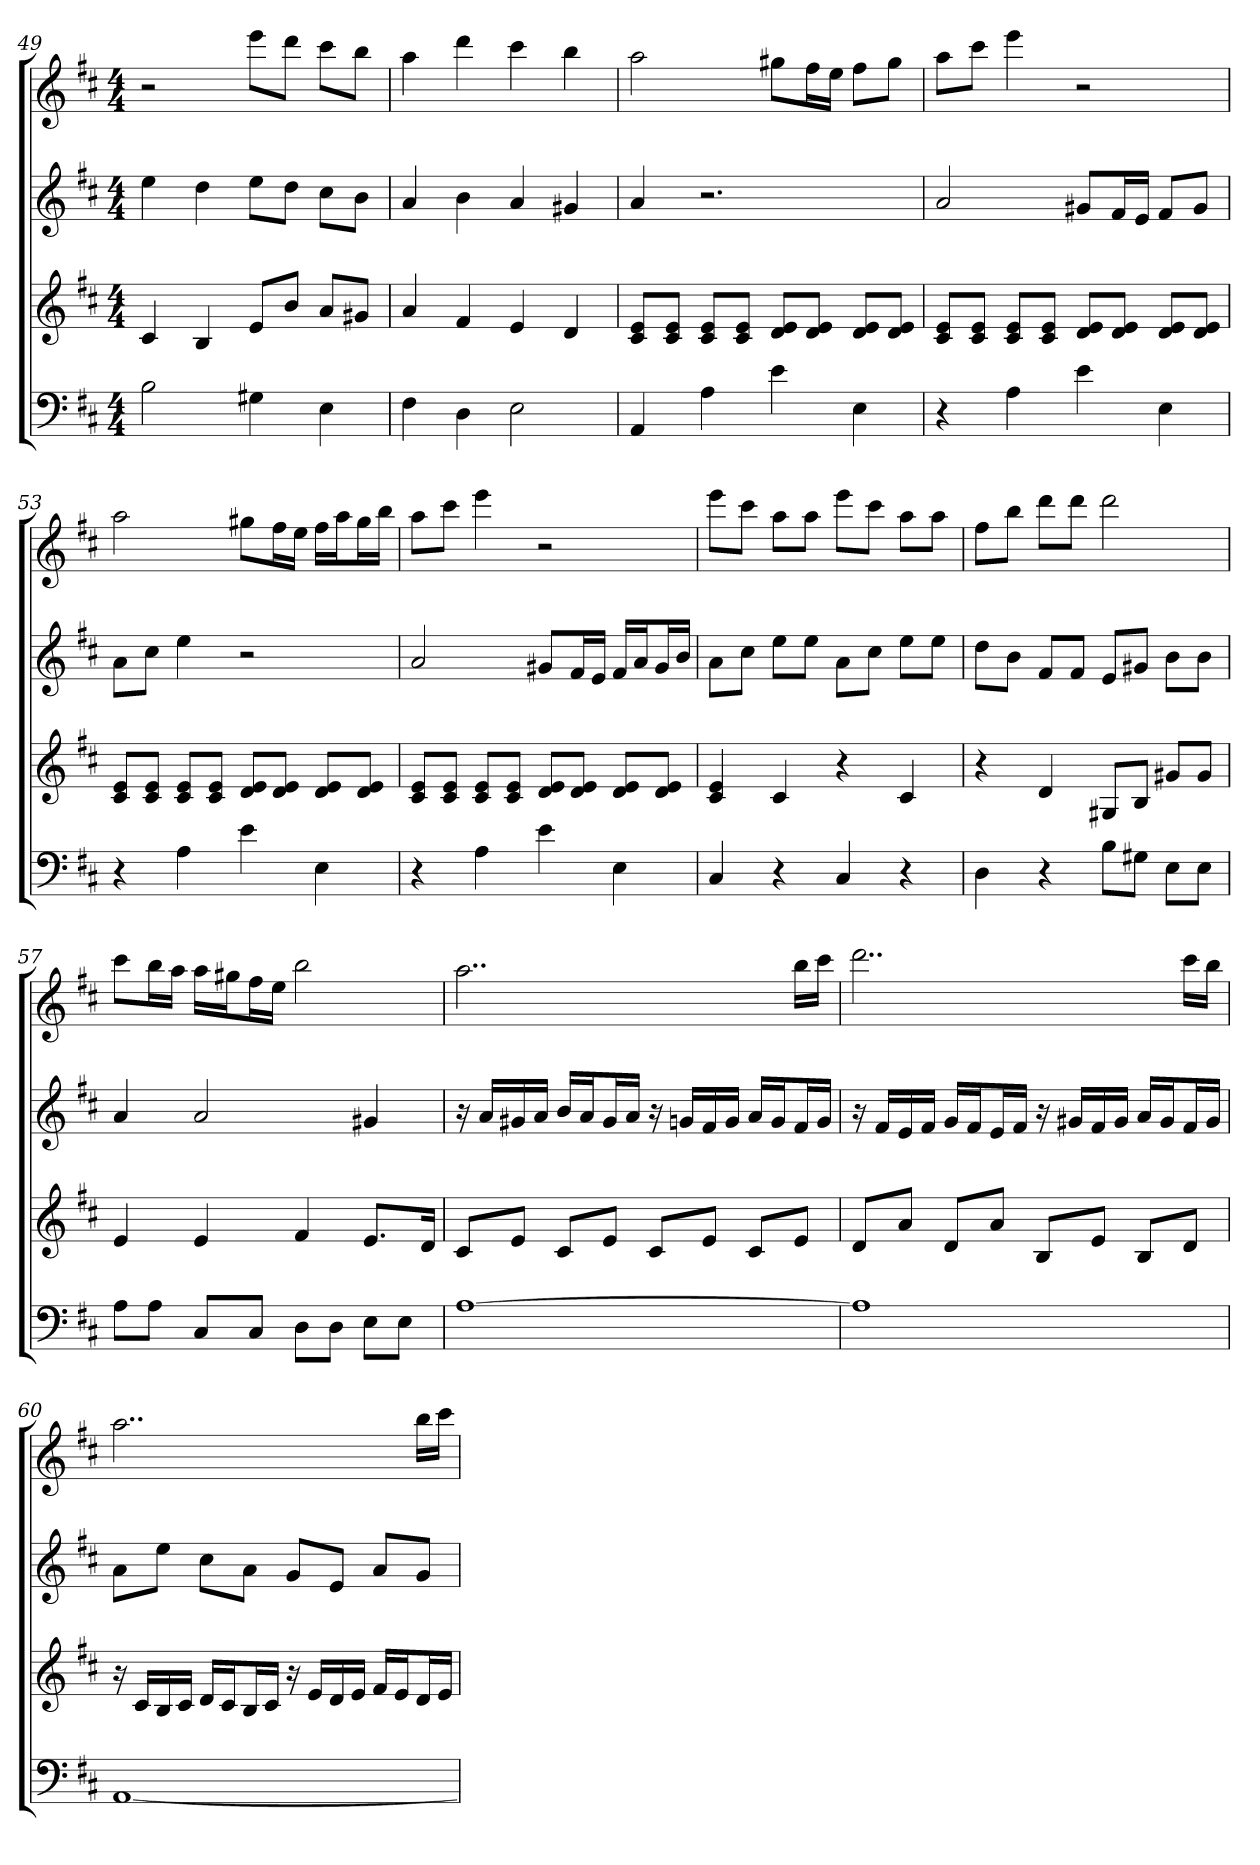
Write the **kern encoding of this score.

**kern	**kern	**kern	**kern
*part4	*part3	*part2	*part1
*staff4	*staff3	*staff2	*staff1
*k[f#c#]	*k[f#c#]	*k[f#c#]	*k[f#c#]
*D:	*D:	*D:	*D:
*M4/4	*M4/4	*M4/4	*M4/4
=49	=49	=49	=49
2B	4c#	4ee	2r
.	4B	4dd	.
4G#X	8eL	8eeL	8eeeL
.	8bJ	8ddJ	8dddJ
4E	8aL	8cc#L	8ccc#L
.	8g#XJ	8bJ	8bbJ
=50	=50	=50	=50
4F#	4a	4a	4aa
4D	4f#	4b	4ddd
2E	4e	4a	4ccc#
.	4d	4g#X	4bb
=51	=51	=51	=51
4AA	8c# 8eL	4a	2aa
.	8c# 8eJ	.	.
4A	8c# 8eL	2.r	.
.	8c# 8eJ	.	.
4e	8d 8eL	.	8gg#XL
.	8d 8eJ	.	16ff#L
.	.	.	16eeJJ
4E	8d 8eL	.	8ff#L
.	8d 8eJ	.	8gg#J
=52	=52	=52	=52
4r	8c# 8eL	2a	8aaL
.	8c# 8eJ	.	8ccc#J
4A	8c# 8eL	.	4eee
.	8c# 8eJ	.	.
4e	8d 8eL	8g#XL	2r
.	8d 8eJ	16f#L	.
.	.	16eJJ	.
4E	8d 8eL	8f#L	.
.	8d 8eJ	8g#J	.
=53	=53	=53	=53
4r	8c# 8eL	8aL	2aa
.	8c# 8eJ	8cc#J	.
4A	8c# 8eL	4ee	.
.	8c# 8eJ	.	.
4e	8d 8eL	2r	8gg#XL
.	8d 8eJ	.	16ff#L
.	.	.	16eeJJ
4E	8d 8eL	.	16ff#LL
.	.	.	16aaJ
.	8d 8eJ	.	16gg#L
.	.	.	16bbJJ
=54	=54	=54	=54
4r	8c# 8eL	2a	8aaL
.	8c# 8eJ	.	8ccc#J
4A	8c# 8eL	.	4eee
.	8c# 8eJ	.	.
4e	8d 8eL	8g#XL	2r
.	8d 8eJ	16f#L	.
.	.	16eJJ	.
4E	8d 8eL	16f#LL	.
.	.	16aJ	.
.	8d 8eJ	16g#L	.
.	.	16bJJ	.
=55	=55	=55	=55
4C#	4c# 4e	8aL	8eeeL
.	.	8cc#J	8ccc#J
4r	4c#	8eeL	8aaL
.	.	8eeJ	8aaJ
4C#	4r	8aL	8eeeL
.	.	8cc#J	8ccc#J
4r	4c#	8eeL	8aaL
.	.	8eeJ	8aaJ
=56	=56	=56	=56
4D	4r	8ddL	8ff#L
.	.	8bJ	8bbJ
4r	4d	8f#L	8dddL
.	.	8f#J	8dddJ
8BL	8G#XL	8eL	2ddd
8G#XJ	8BJ	8g#XJ	.
8EL	8g#XL	8bL	.
8EJ	8g#J	8bJ	.
=57	=57	=57	=57
8AL	4e	4a	8ccc#L
8AJ	.	.	16bbL
.	.	.	16aaJJ
8C#L	4e	2a	16aaLL
.	.	.	16gg#XJ
8C#J	.	.	16ff#L
.	.	.	16eeJJ
8DL	4f#	.	2bb
8DJ	.	.	.
8EL	8.eL	4g#X	.
8EJ	.	.	.
.	16dJk	.	.
=58	=58	=58	=58
[1A	8c#L	16r	2..aa
.	.	16aLL	.
.	8eJ	16g#X	.
.	.	16aJJ	.
.	8c#L	16bLL	.
.	.	16aJ	.
.	8eJ	16g#L	.
.	.	16aJJ	.
.	8c#L	16r	.
.	.	16gnLL	.
.	8eJ	16f#	.
.	.	16gJJ	.
.	8c#L	16aLL	.
.	.	16gJ	.
.	8eJ	16f#L	16bbLL
.	.	16gJJ	16ccc#JJ
=59	=59	=59	=59
1A]	8dL	16r	2..ddd
.	.	16f#LL	.
.	8aJ	16e	.
.	.	16f#JJ	.
.	8dL	16gLL	.
.	.	16f#J	.
.	8aJ	16eL	.
.	.	16f#JJ	.
.	8BL	16r	.
.	.	16g#XLL	.
.	8eJ	16f#	.
.	.	16g#JJ	.
.	8BL	16aLL	.
.	.	16g#J	.
.	8dJ	16f#L	16ccc#LL
.	.	16g#JJ	16bbJJ
=60	=60	=60	=60
[1AA	16r	8aL	2..aa
.	16c#LL	.	.
.	16B	8eeJ	.
.	16c#JJ	.	.
.	16dLL	8cc#L	.
.	16c#J	.	.
.	16BL	8aJ	.
.	16c#JJ	.	.
.	16r	8gL	.
.	16eLL	.	.
.	16d	8eJ	.
.	16eJJ	.	.
.	16f#LL	8aL	.
.	16eJ	.	.
.	16dL	8gJ	16bbLL
.	16eJJ	.	16ccc#JJ
=	=	=	=
*-	*-	*-	*-
